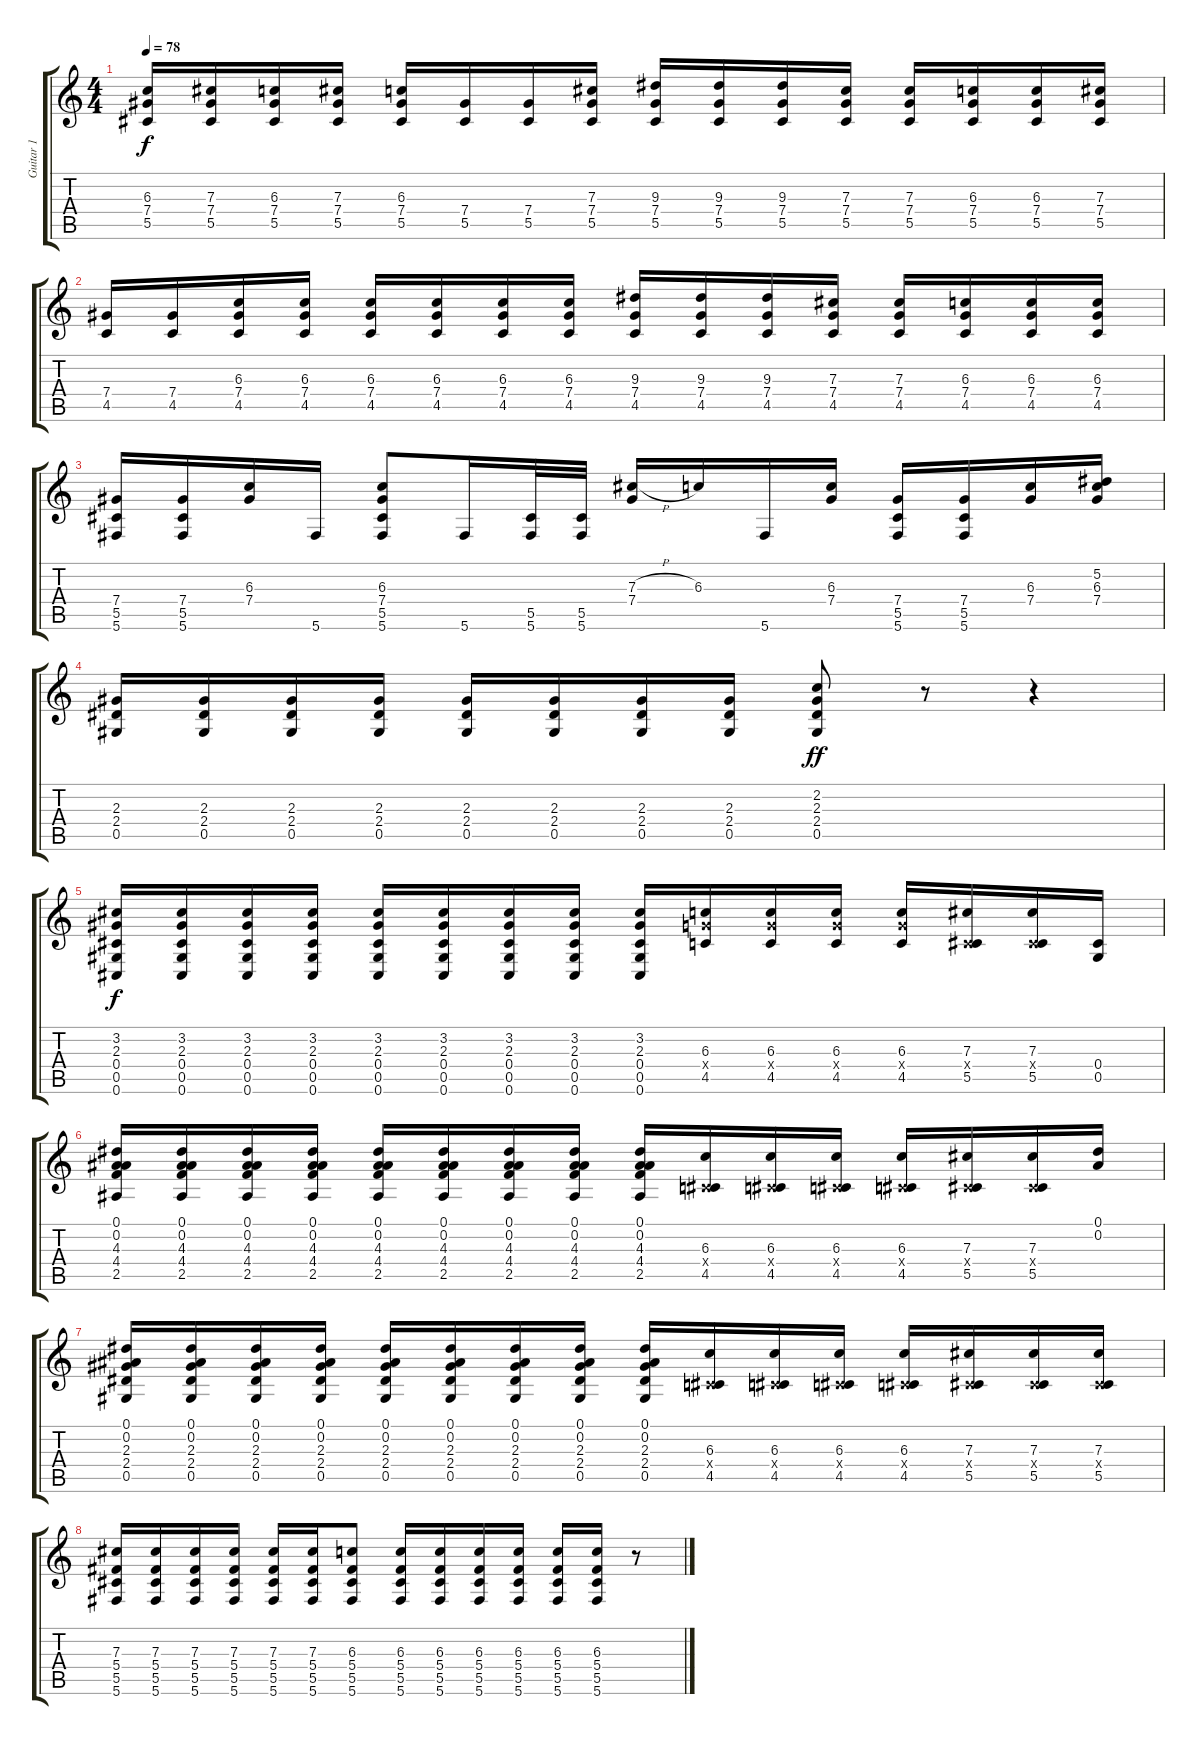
\track ("Guitar 1" "Guitar 1") {instrument overdrivenguitar}
\staff {score tabs}
\tuning (Eb4 Bb3 Gb3 Db3 Ab2 Db2) {hide}
\ts (4 4)
\tempo 78
\clef g2
\ks c
(6.3 7.4 5.5).16{dy f} (7.3 7.4 5.5).16 (6.3 7.4 5.5).16 (7.3 7.4 5.5).16 (6.3 7.4 5.5).16 (7.4 5.5).16 (7.4 5.5).16 (7.3 7.4 5.5).16 (9.3 7.4 5.5).16 (9.3 7.4 5.5).16 (9.3 7.4 5.5).16 (7.3 7.4 5.5).16 (7.3 7.4 5.5).16 (6.3 7.4 5.5).16 (6.3 7.4 5.5).16 (7.3 7.4 5.5).16 |
(7.4 4.5).16 (7.4 4.5).16 (6.3 7.4 4.5).16 (6.3 7.4 4.5).16 (6.3 7.4 4.5).16 (6.3 7.4 4.5).16 (6.3 7.4 4.5).16 (6.3 7.4 4.5).16 (9.3 7.4 4.5).16 (9.3 7.4 4.5).16 (9.3 7.4 4.5).16 (7.3 7.4 4.5).16 (7.3 7.4 4.5).16 (6.3 7.4 4.5).16 (6.3 7.4 4.5).16 (6.3 7.4 4.5).16 |
(7.4 5.5 5.6).16 (7.4 5.5 5.6).16 (6.3 7.4).16 5.6.16 (6.3 7.4 5.5 5.6).8 5.6.16 (5.5 5.6).32 (5.5 5.6).32 (7.3{h} 7.4).16 6.3.16 5.6.16 (6.3 7.4).16 (7.4 5.5 5.6).16 (7.4 5.5 5.6).16 (6.3 7.4).16 (5.2 6.3 7.4).16 |
(2.3 2.4 0.5).16{instrument overdrivenguitar} (2.3 2.4 0.5).16 (2.3 2.4 0.5).16 (2.3 2.4 0.5).16 (2.3 2.4 0.5).16 (2.3 2.4 0.5).16 (2.3 2.4 0.5).16 (2.3 2.4 0.5).16 (2.2 2.3 2.4 0.5).8{dy ff} r.8 r.4 |
(3.2 2.3 0.4 0.5 0.6).16{dy f} (3.2 2.3 0.4 0.5 0.6).16 (3.2 2.3 0.4 0.5 0.6).16 (3.2 2.3 0.4 0.5 0.6).16 (3.2 2.3 0.4 0.5 0.6).16 (3.2 2.3 0.4 0.5 0.6).16 (3.2 2.3 0.4 0.5 0.6).16 (3.2 2.3 0.4 0.5 0.6).16 (3.2 2.3 0.4 0.5 0.6).16 (6.3 6.4{x} 4.5).16 (6.3 6.4{x} 4.5).16 (6.3 6.4{x} 4.5).16 (6.3 6.4{x} 4.5).16 (7.3 0.4{x} 5.5).16 (7.3 0.4{x} 5.5).16 (0.4 0.5).16 |
(0.1 0.2 4.3 4.4 2.5).16 (0.1 0.2 4.3 4.4 2.5).16 (0.1 0.2 4.3 4.4 2.5).16 (0.1 0.2 4.3 4.4 2.5).16 (0.1 0.2 4.3 4.4 2.5).16 (0.1 0.2 4.3 4.4 2.5).16 (0.1 0.2 4.3 4.4 2.5).16 (0.1 0.2 4.3 4.4 2.5).16 (0.1 0.2 4.3 4.4 2.5).16 (6.3 0.4{x} 4.5).16 (6.3 0.4{x} 4.5).16 (6.3 0.4{x} 4.5).16 (6.3 0.4{x} 4.5).16 (7.3 0.4{x} 5.5).16 (7.3 0.4{x} 5.5).16 (0.1 0.2).16 |
(0.1 0.2 2.3 2.4 0.5).16 (0.1 0.2 2.3 2.4 0.5).16 (0.1 0.2 2.3 2.4 0.5).16 (0.1 0.2 2.3 2.4 0.5).16 (0.1 0.2 2.3 2.4 0.5).16 (0.1 0.2 2.3 2.4 0.5).16 (0.1 0.2 2.3 2.4 0.5).16 (0.1 0.2 2.3 2.4 0.5).16 (0.1 0.2 2.3 2.4 0.5).16 (6.3 0.4{x} 4.5).16 (6.3 0.4{x} 4.5).16 (6.3 0.4{x} 4.5).16 (6.3 0.4{x} 4.5).16 (7.3 0.4{x} 5.5).16 (7.3 0.4{x} 5.5).16 (7.3 0.4{x} 5.5).16 |
(7.3 5.4 5.5 5.6).16 (7.3 5.4 5.5 5.6).16 (7.3 5.4 5.5 5.6).16 (7.3 5.4 5.5 5.6).16 (7.3 5.4 5.5 5.6).16 (7.3 5.4 5.5 5.6).16 (6.3 5.4 5.5 5.6).8 (6.3 5.4 5.5 5.6).16 (6.3 5.4 5.5 5.6).16 (6.3 5.4 5.5 5.6).16 (6.3 5.4 5.5 5.6).16 (6.3 5.4 5.5 5.6).16 (6.3 5.4 5.5 5.6).16 r.8
